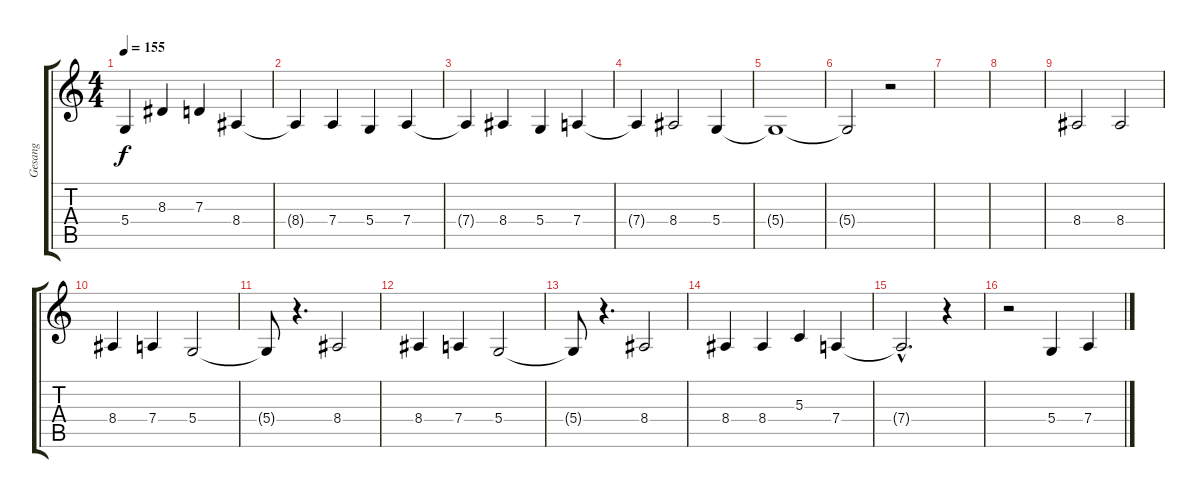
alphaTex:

\track ("Gesang" "Gesang") {instrument cello}
\staff {score tabs}
\tuning (E4 B3 G3 D3 A2 E2) {hide}
\ts (4 4)
\tempo 155
\clef g2
\ks c
5.4.4{dy f} 8.3.4 7.3.4 8.4.4 |
8.4{t}.4 7.4.4 5.4.4 7.4.4 |
7.4{t}.4 8.4.4 5.4.4 7.4.4 |
7.4{t}.4 8.4.2 5.4.4 |
5.4{t}.1 |
5.4{t}.2 r.2 |
|
|
8.4.2{volume 13} 8.4.2 |
8.4.4 7.4.4 5.4.2 |
5.4{t}.8 r.4{d} 8.4.2 |
8.4.4 7.4.4 5.4.2 |
5.4{t}.8 r.4{d} 8.4.2 |
8.4.4 8.4.4 5.3.4 7.4.4 |
7.4{hac t}.2{d} r.4 |
r.2 5.4.4 7.4.4
